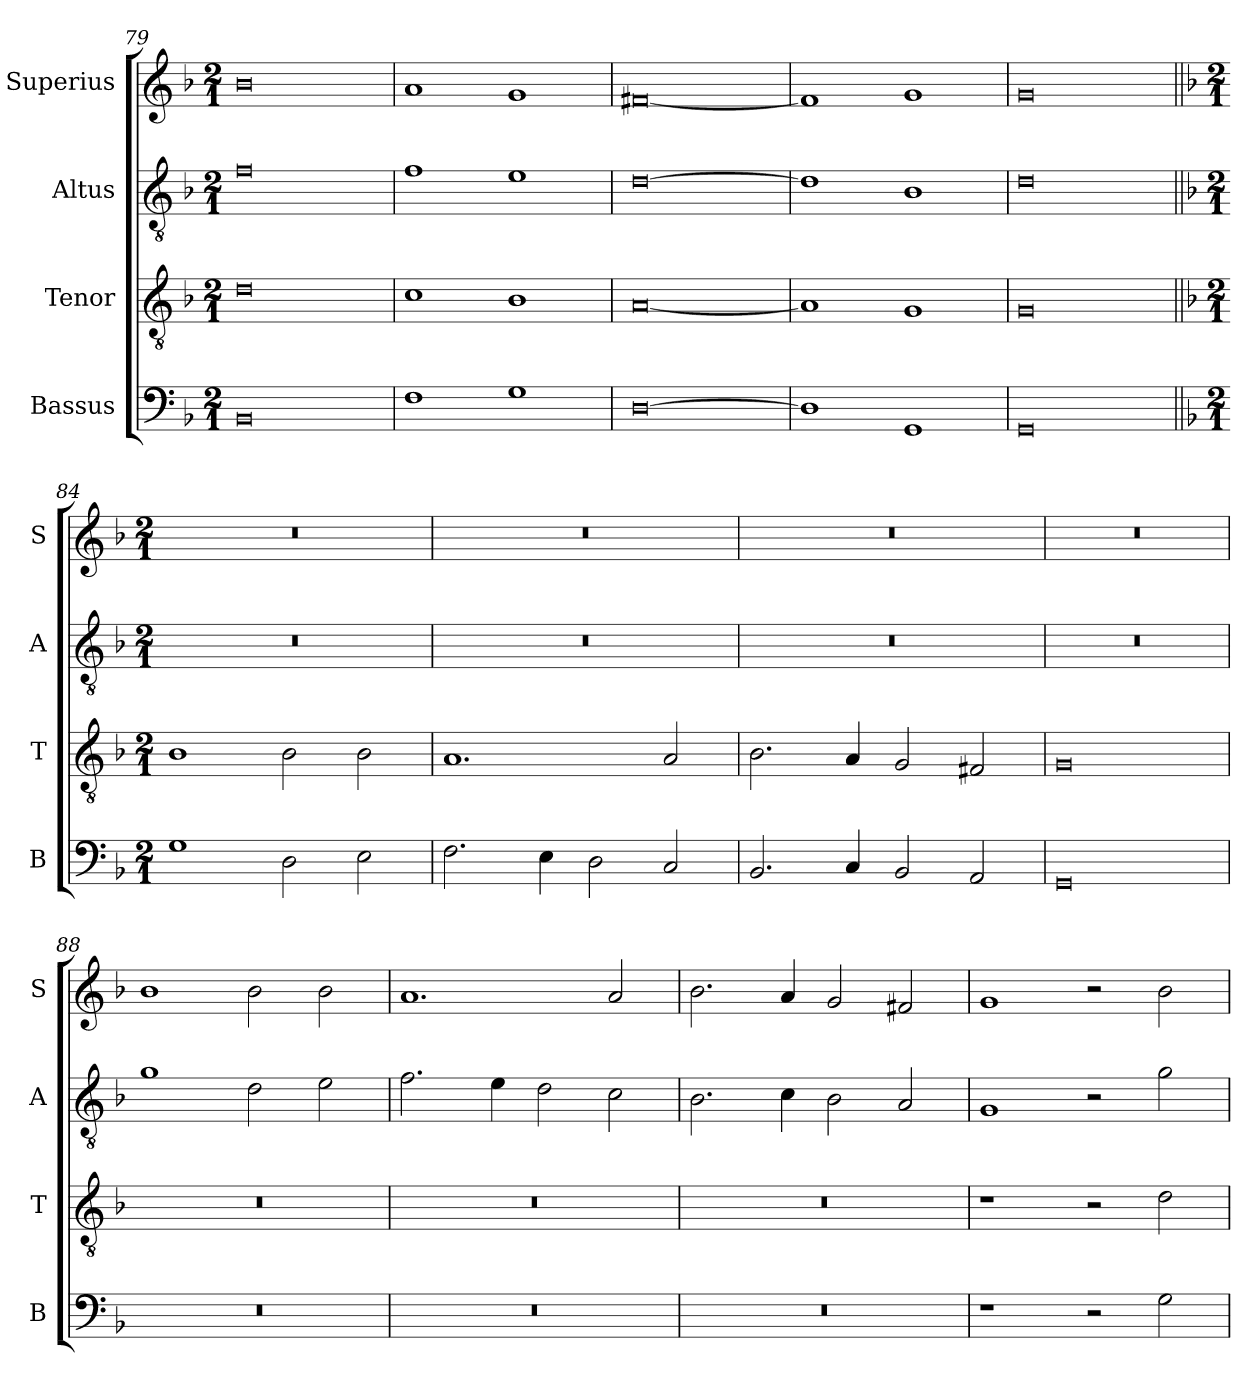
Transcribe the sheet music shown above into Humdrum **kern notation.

**kern	**kern	**kern	**kern
*part4	*part3	*part2	*part1
*staff4	*staff3	*staff2	*staff1
*I"Bassus	*I"Tenor	*I"Altus	*I"Superius
*I'B	*I'T	*I'A	*I'S
*clefF4	*clefGv2	*clefGv2	*clefG2
*k[b-]	*k[b-]	*k[b-]	*k[b-]
*M2/1	*M2/1	*M2/1	*M2/1
=79	=79	=79	=79
0BB-	0d	0f	0b-
=80	=80	=80	=80
1F	1c	1f	1a
1G	1B-	1e	1g
=81	=81	=81	=81
[0D	[0A	[0d	[0f#X
=82	=82	=82	=82
1D]	1A]	1d]	1f#]
1GG	1G	1B-	1g
=83	=83	=83	=83
0GG	0G	0d	0g
!!LO:LB:g=z
=84||	=84||	=84||	=84||
*k[b-]	*k[b-]	*k[b-]	*k[b-]
*M2/1	*M2/1	*M2/1	*M2/1
1G	1B-	0r	0r
2D\	2B-\	.	.
2E\	2B-\	.	.
=85	=85	=85	=85
2.F\	1.A	0r	0r
4E\	.	.	.
2D\	.	.	.
2C/	2A/	.	.
=86	=86	=86	=86
2.BB-/	2.B-\	0r	0r
4C/	4A/	.	.
2BB-/	2G/	.	.
2AA/	2F#X/	.	.
=87	=87	=87	=87
0GG	0G	0r	0r
=88	=88	=88	=88
0r	0r	1g	1b-
.	.	2d\	2b-\
.	.	2e\	2b-\
=89	=89	=89	=89
0r	0r	2.f\	1.a
.	.	4e\	.
.	.	2d\	.
.	.	2c\	2a/
=90	=90	=90	=90
0r	0r	2.B-\	2.b-\
.	.	4c\	4a/
.	.	2B-\	2g/
.	.	2A/	2f#X/
=91	=91	=91	=91
1r	1r	1G	1g
2r	2r	2r	2r
2G\	2d\	2g\	2b-\
=	=	=	=
*-	*-	*-	*-
